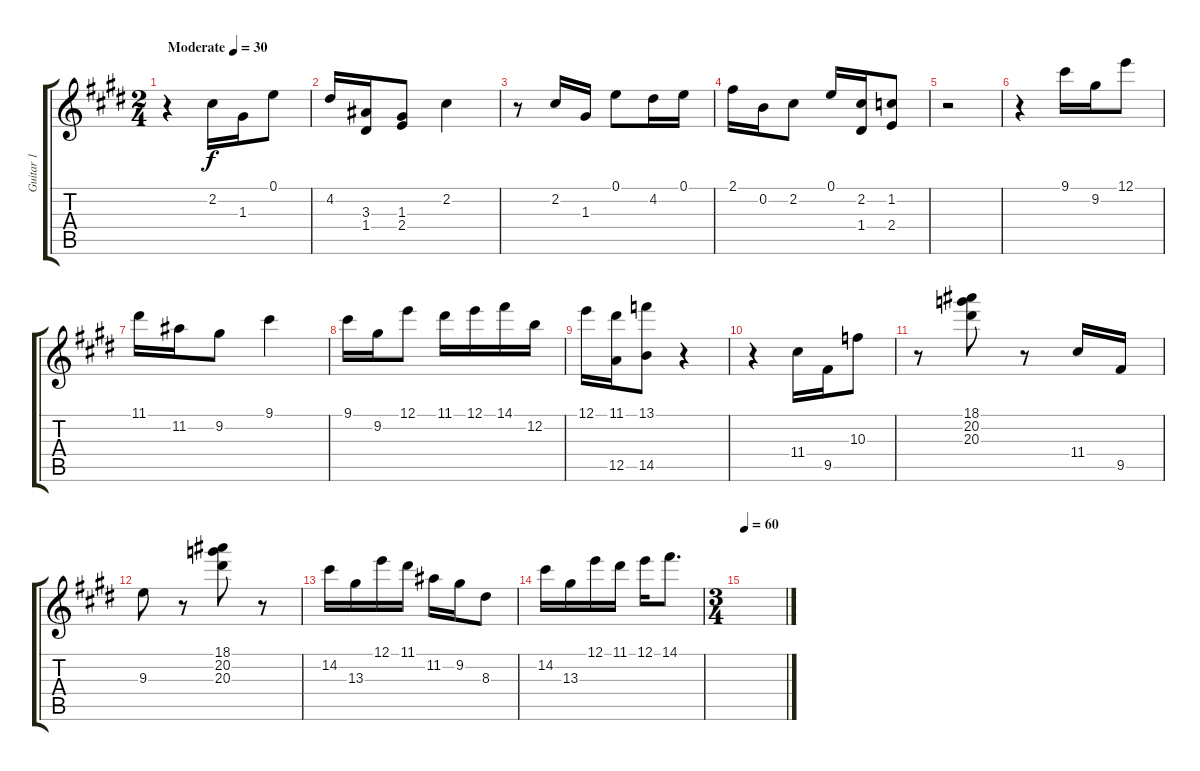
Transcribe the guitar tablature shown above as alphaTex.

\track ("Guitar 1" "Guitar 1") {instrument electricguitarjazz}
\staff {score tabs}
\tuning (E4 B3 G3 D3 A2 E2) {hide}
\ts (2 4)
\tempo (30 "Moderate")
\clef g2
\ks c#minor
r.4{dy f instrument electricguitarjazz} 2.2.16 1.3.16 0.1.8 |
4.2.16 (3.3 1.4).16 (1.3 2.4).8 2.2.4 |
r.8 2.2.16 1.3.16 0.1.8 4.2.16 0.1.16 |
2.1.16 0.2.16 2.2.8 0.1.16 (2.2 1.4).16 (1.2 2.4).8 |
r.2 |
r.4 9.1.16 9.2.16 12.1.8 |
11.1.16 11.2.16 9.2.8 9.1.4 |
9.1.16 9.2.16 12.1.8 11.1.16 12.1.16 14.1.16 12.2.16 |
12.1.16 (11.1 12.5).16 (13.1 14.5).8 r.4 |
r.4 11.4.16 9.5.16 10.3.8 |
r.8 (18.1 20.2 20.3).8 r.8 11.4.16 9.5.16 |
9.3.8 r.8 (18.1 20.2 20.3).8 r.8 |
14.2.16 13.3.16 12.1.16 11.1.16 11.2.16 9.2.16 8.3.8 |
14.2.16 13.3.16 12.1.16 11.1.16 12.1.16 14.1.8{d} |
\ts (3 4)
\tempo 60
